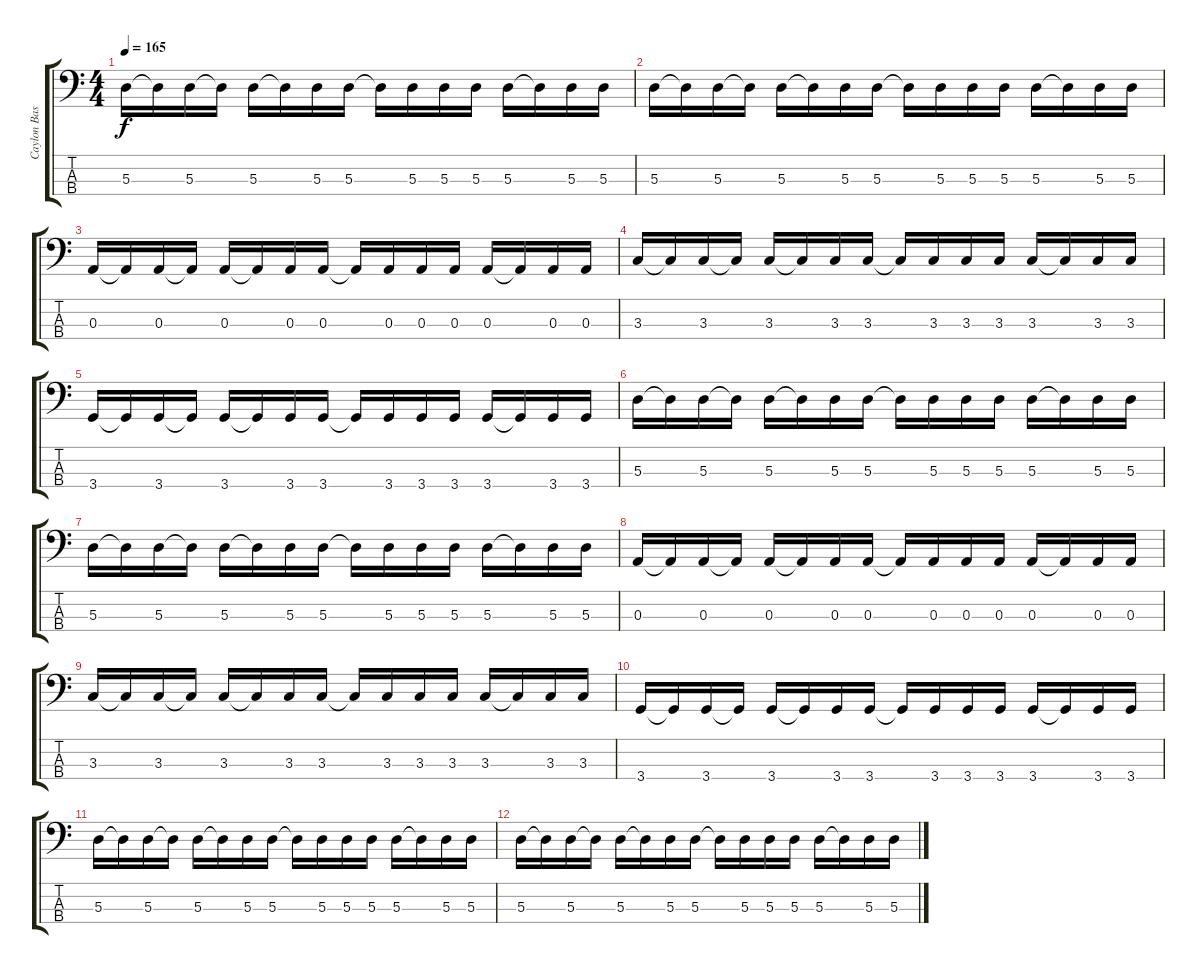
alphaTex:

\track ("Caylon Bass" "Caylon Bas") {instrument electricbassfinger}
\staff {score tabs}
\tuning (G2 D2 A1 E1) {hide}
\ts (4 4)
\tempo 165
\clef f4
\ks c
5.3.16{dy f} 5.3{t}.16 5.3.16 5.3{t}.16 5.3.16 5.3{t}.16 5.3.16 5.3.16 5.3{t}.16 5.3.16 5.3.16 5.3.16 5.3.16 5.3{t}.16 5.3.16 5.3.16 |
5.3.16 5.3{t}.16 5.3.16 5.3{t}.16 5.3.16 5.3{t}.16 5.3.16 5.3.16 5.3{t}.16 5.3.16 5.3.16 5.3.16 5.3.16 5.3{t}.16 5.3.16 5.3.16 |
0.3.16 0.3{t}.16 0.3.16 0.3{t}.16 0.3.16 0.3{t}.16 0.3.16 0.3.16 0.3{t}.16 0.3.16 0.3.16 0.3.16 0.3.16 0.3{t}.16 0.3.16 0.3.16 |
3.3.16 3.3{t}.16 3.3.16 3.3{t}.16 3.3.16 3.3{t}.16 3.3.16 3.3.16 3.3{t}.16 3.3.16 3.3.16 3.3.16 3.3.16 3.3{t}.16 3.3.16 3.3.16 |
3.4.16 3.4{t}.16 3.4.16 3.4{t}.16 3.4.16 3.4{t}.16 3.4.16 3.4.16 3.4{t}.16 3.4.16 3.4.16 3.4.16 3.4.16 3.4{t}.16 3.4.16 3.4.16 |
5.3.16 5.3{t}.16 5.3.16 5.3{t}.16 5.3.16 5.3{t}.16 5.3.16 5.3.16 5.3{t}.16 5.3.16 5.3.16 5.3.16 5.3.16 5.3{t}.16 5.3.16 5.3.16 |
5.3.16 5.3{t}.16 5.3.16 5.3{t}.16 5.3.16 5.3{t}.16 5.3.16 5.3.16 5.3{t}.16 5.3.16 5.3.16 5.3.16 5.3.16 5.3{t}.16 5.3.16 5.3.16 |
0.3.16 0.3{t}.16 0.3.16 0.3{t}.16 0.3.16 0.3{t}.16 0.3.16 0.3.16 0.3{t}.16 0.3.16 0.3.16 0.3.16 0.3.16 0.3{t}.16 0.3.16 0.3.16 |
3.3.16 3.3{t}.16 3.3.16 3.3{t}.16 3.3.16 3.3{t}.16 3.3.16 3.3.16 3.3{t}.16 3.3.16 3.3.16 3.3.16 3.3.16 3.3{t}.16 3.3.16 3.3.16 |
3.4.16 3.4{t}.16 3.4.16 3.4{t}.16 3.4.16 3.4{t}.16 3.4.16 3.4.16 3.4{t}.16 3.4.16 3.4.16 3.4.16 3.4.16 3.4{t}.16 3.4.16 3.4.16 |
5.3.16 5.3{t}.16 5.3.16 5.3{t}.16 5.3.16 5.3{t}.16 5.3.16 5.3.16 5.3{t}.16 5.3.16 5.3.16 5.3.16 5.3.16 5.3{t}.16 5.3.16 5.3.16 |
5.3.16 5.3{t}.16 5.3.16 5.3{t}.16 5.3.16 5.3{t}.16 5.3.16 5.3.16 5.3{t}.16 5.3.16 5.3.16 5.3.16 5.3.16 5.3{t}.16 5.3.16 5.3.16
